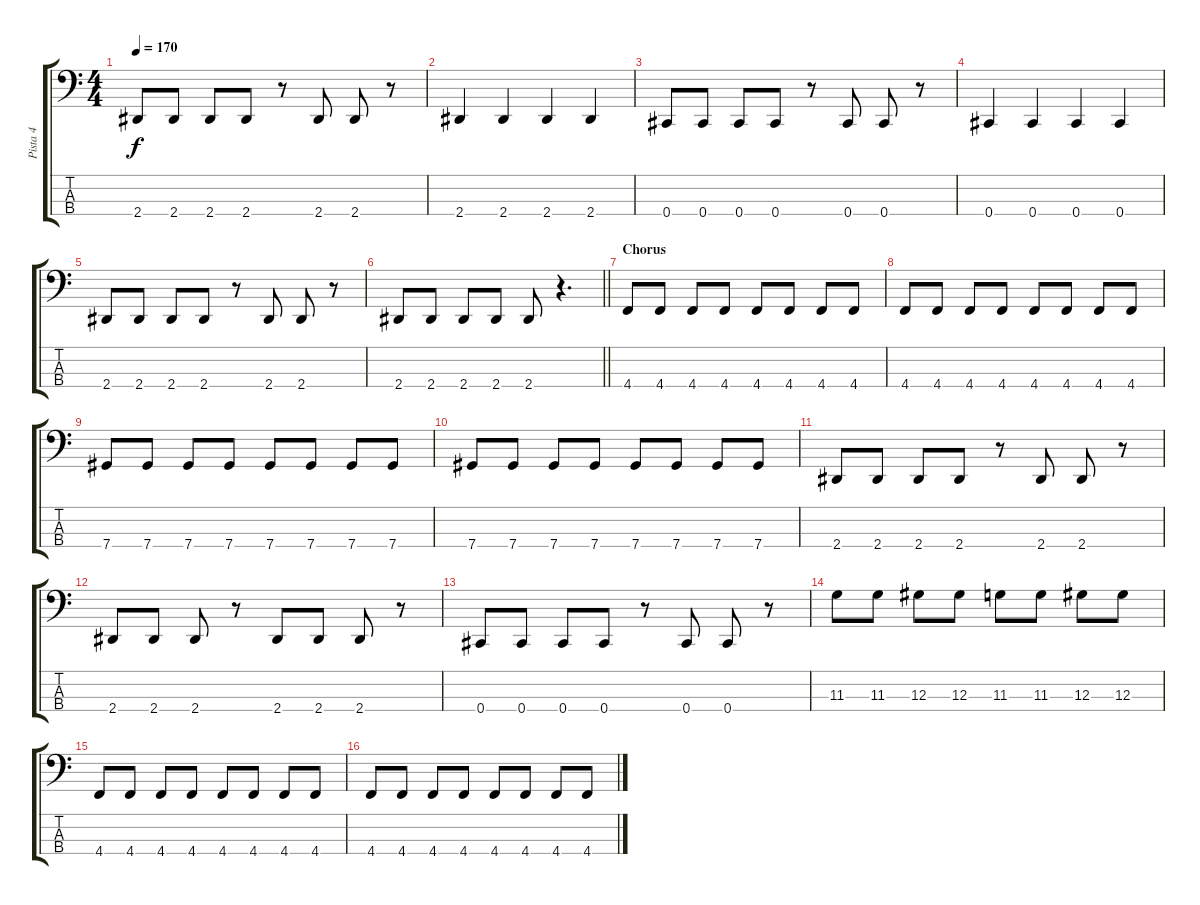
\track ("Pista 4" "Pista 4") {instrument electricbasspick}
\staff {score tabs}
\tuning (Gb2 Db2 Ab1 Db1) {hide}
\ts (4 4)
\tempo 170
\clef f4
\ks c
2.4.8{dy f} 2.4.8 2.4.8 2.4.8 r.8 2.4.8 2.4.8 r.8 |
2.4.4 2.4.4 2.4.4 2.4.4 |
0.4.8 0.4.8 0.4.8 0.4.8 r.8 0.4.8 0.4.8 r.8 |
0.4.4 0.4.4 0.4.4 0.4.4 |
2.4.8 2.4.8 2.4.8 2.4.8 r.8 2.4.8 2.4.8 r.8 |
\barLineRight lightlight
2.4.8 2.4.8 2.4.8 2.4.8 2.4.8 r.4{d} |
\section ("" "Chorus")
4.4.8 4.4.8 4.4.8 4.4.8 4.4.8 4.4.8 4.4.8 4.4.8 |
4.4.8 4.4.8 4.4.8 4.4.8 4.4.8 4.4.8 4.4.8 4.4.8 |
7.4.8 7.4.8 7.4.8 7.4.8 7.4.8 7.4.8 7.4.8 7.4.8 |
7.4.8 7.4.8 7.4.8 7.4.8 7.4.8 7.4.8 7.4.8 7.4.8 |
2.4.8 2.4.8 2.4.8 2.4.8 r.8 2.4.8 2.4.8 r.8 |
2.4.8 2.4.8 2.4.8 r.8 2.4.8 2.4.8 2.4.8 r.8 |
0.4.8 0.4.8 0.4.8 0.4.8 r.8 0.4.8 0.4.8 r.8 |
11.3.8 11.3.8 12.3.8 12.3.8 11.3.8 11.3.8 12.3.8 12.3.8 |
4.4.8 4.4.8 4.4.8 4.4.8 4.4.8 4.4.8 4.4.8 4.4.8 |
4.4.8 4.4.8 4.4.8 4.4.8 4.4.8 4.4.8 4.4.8 4.4.8
